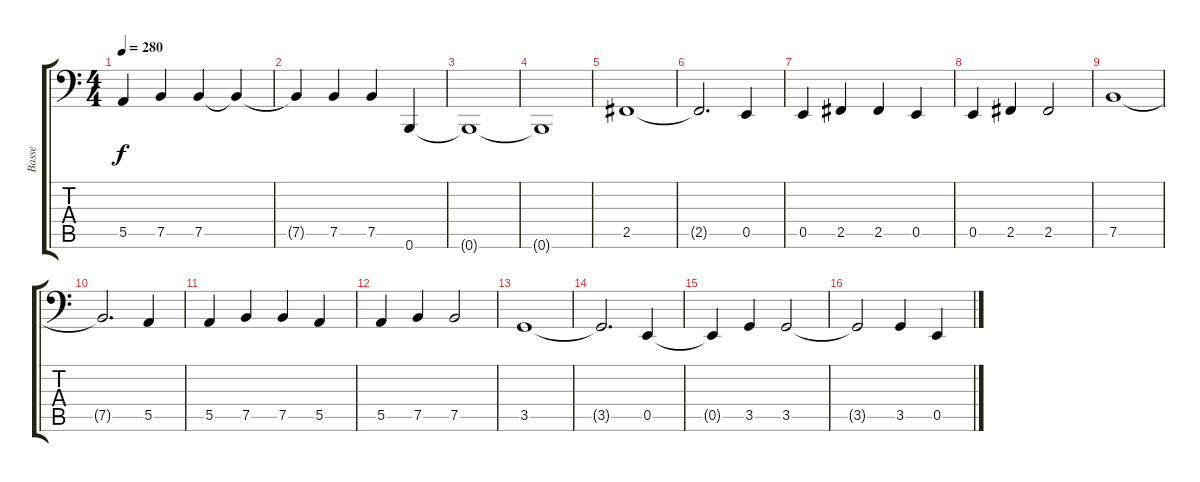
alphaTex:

\track ("Basse" "Basse") {instrument electricbassfinger}
\staff {score tabs}
\tuning (C3 G2 D2 A1 E1 B0) {hide}
\ts (4 4)
\tempo 280
\clef f4
\ks c
5.5.4{dy f} 7.5.4 7.5.4 7.5{t}.4 |
7.5{t}.4 7.5.4 7.5.4 0.6.4 |
0.6{t}.1 |
0.6{t}.1 |
2.5.1 |
2.5{t}.2{d} 0.5.4 |
0.5.4 2.5.4 2.5.4 0.5.4 |
0.5.4 2.5.4 2.5.2 |
7.5.1 |
7.5{t}.2{d} 5.5.4 |
5.5.4 7.5.4 7.5.4 5.5.4 |
5.5.4 7.5.4 7.5.2 |
3.5.1 |
3.5{t}.2{d} 0.5.4 |
0.5{t}.4 3.5.4 3.5.2 |
3.5{t}.2 3.5.4 0.5.4
